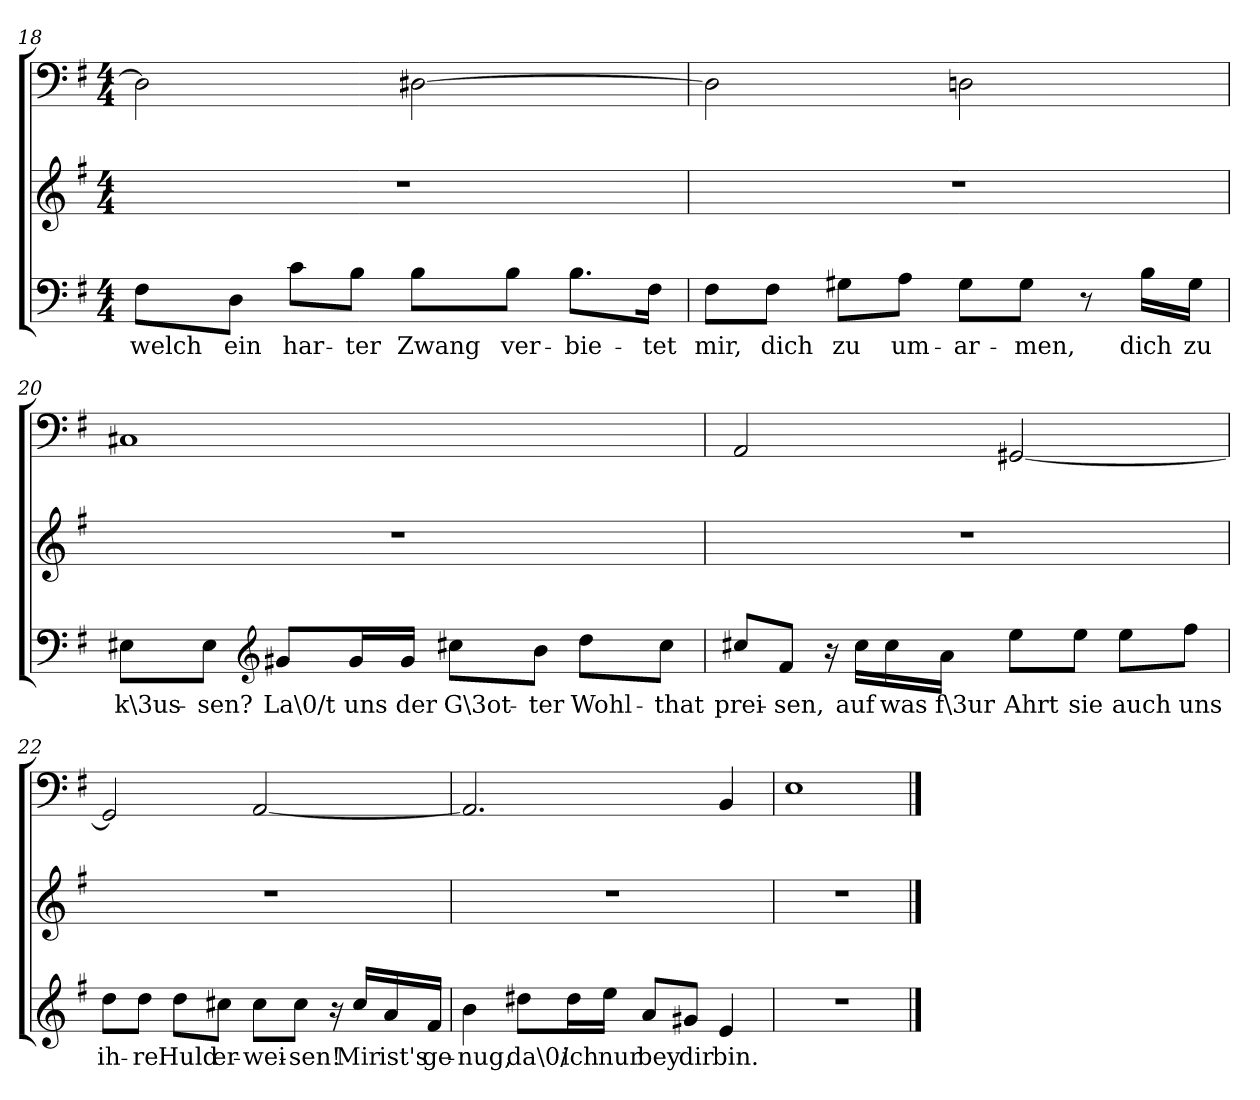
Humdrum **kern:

**kern	**text	**kern	**kern
*part3	*part3	*part2	*part1
*staff3	*staff3	*staff2	*staff1
*clefF4	*	*clefG2	*clefF4
*k[f#]	*	*k[f#]	*k[f#]
*G:	*	*G:	*G:
*M4/4	*	*M4/4	*M4/4
=18	=18	=18	=18
8F#\L	welch	1r	2D\]
8D\J	ein	.	.
8c\L	har-	.	.
8B\J	-ter	.	.
8B\L	Zwang	.	[2D#X\
8B\J	ver-	.	.
8.B\L	-bie-	.	.
16F#\Jk	-tet	.	.
=19	=19	=19	=19
8F#\L	mir,	1r	2D#\]
8F#\J	dich	.	.
8G#X\L	zu	.	.
8A\J	um-	.	.
8G#\L	-ar-	.	2Dn\
8G#\J	-men,	.	.
8r	.	.	.
16B\LL	dich	.	.
16G#\JJ	zu	.	.
=20	=20	=20	=20
8E#X\L	k\3us-	1r	1C#X/
8E#\J	-sen?	.	.
*clefG2	*	*	*
8g#X/L	La\0/t	.	.
16g#/L	uns	.	.
16g#/JJ	der	.	.
8cc#X\L	G\3ot-	.	.
8b\J	-ter	.	.
8dd\L	Wohl-	.	.
8cc#\J	-that	.	.
=21	=21	=21	=21
8cc#X/L	prei-	1r	2AA/
8f#/J	-sen,	.	.
16r	.	.	.
16cc#\LL	auf	.	.
16cc#\	was	.	.
16a\JJ	f\3ur	.	.
8ee\L	Ahrt	.	[2GG#X/
8ee\J	sie	.	.
8ee\L	auch	.	.
8ff#\J	uns	.	.
=22	=22	=22	=22
8dd\L	ih-	1r	2GG#/]
8dd\J	-re	.	.
8dd\L	Huld	.	.
8cc#X\J	er-	.	.
8cc#\L	-wei-	.	[2AA/
8cc#\J	-sen!	.	.
16r	.	.	.
16cc#/LL	Mir	.	.
16a/	ist's	.	.
16f#/JJ	ge-	.	.
=23	=23	=23	=23
4b\	-nug,	1r	2.AA/]
8dd#X\L	da\0/	.	.
16dd#\L	ich	.	.
16ee\JJ	nur	.	.
8a/L	bey	.	.
8g#X/J	dir	.	.
4e/	bin.	.	4BB/
=24	=24	=24	=24
1r	.	1r	1E\
==	==	==	==
*-	*-	*-	*-
